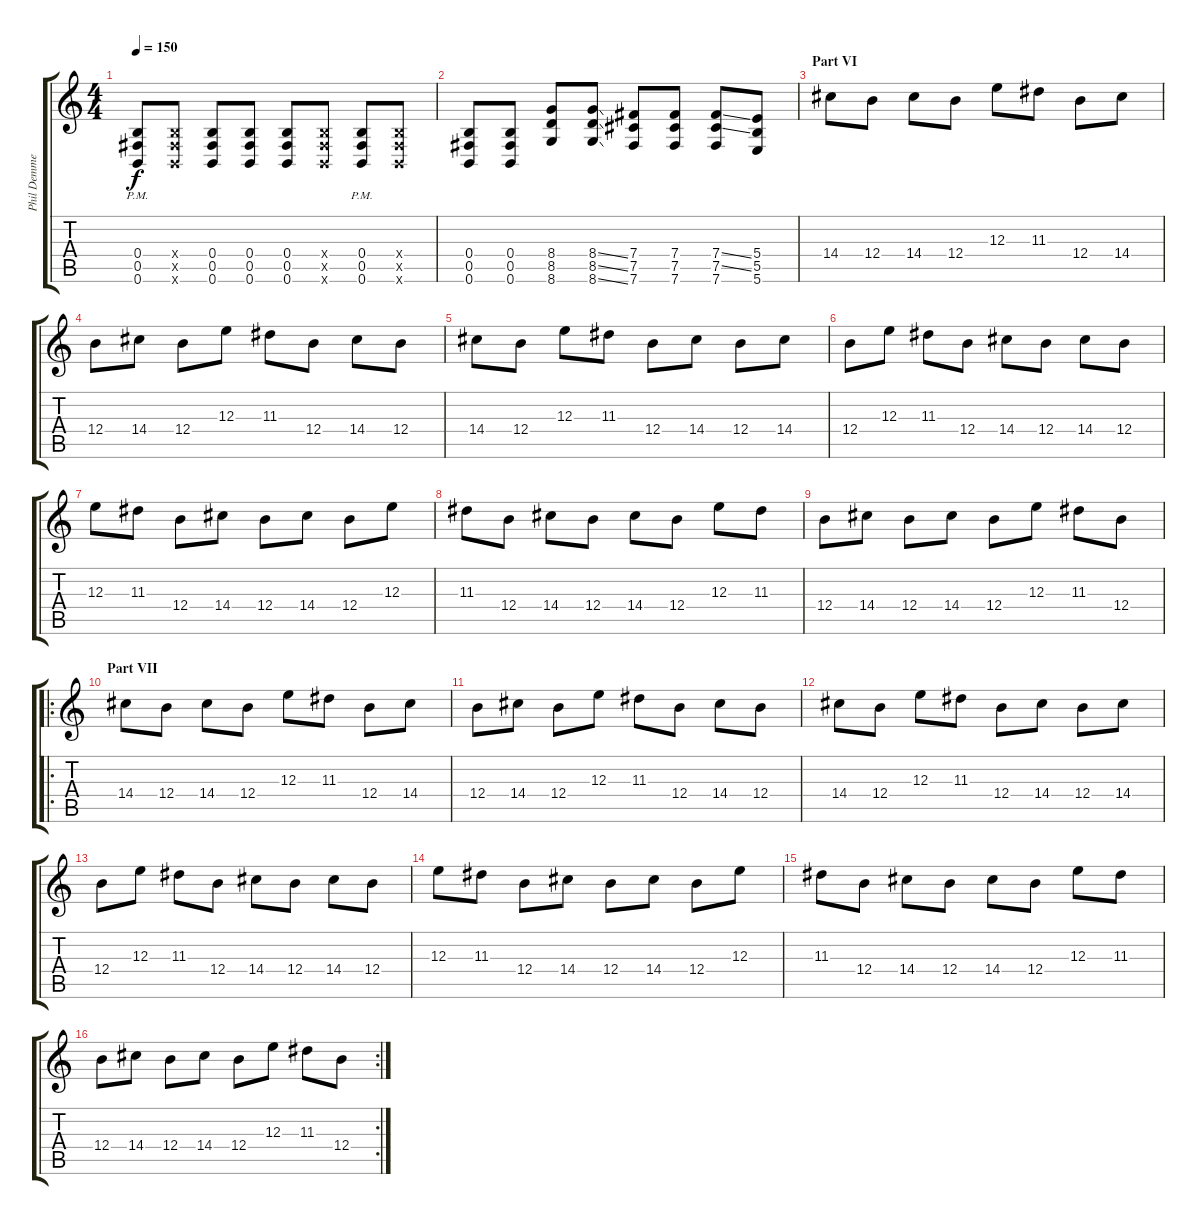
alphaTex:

\track ("Phil Demmel" "Phil Demme") {instrument distortionguitar}
\staff {score tabs}
\tuning (Db4 Ab3 E3 B2 Gb2 B1) {hide}
\ts (4 4)
\tempo 150
\clef g2
\ks c
(0.4{pm} 0.5{pm} 0.6{pm}).8{dy f} (0.4{x} 0.5{x} 0.6{x}).8 (0.4 0.5 0.6).8 (0.4 0.5 0.6).8 (0.4 0.5 0.6).8 (0.4{x} 0.5{x} 0.6{x}).8 (0.4{pm} 0.5{pm} 0.6{pm}).8 (0.4{x} 0.5{x} 0.6{x}).8 |
(0.4 0.5 0.6).8 (0.4 0.5 0.6).8 (8.4 8.5 8.6).8 (8.4{ss} 8.5{ss} 8.6{ss}).8 (7.4 7.5 7.6).8 (7.4 7.5 7.6).8 (7.4{ss} 7.5{ss} 7.6).8 (5.4 5.5 5.6).8 |
\section ("" "Part VI")
14.4.8 12.4.8 14.4.8 12.4.8 12.3.8 11.3.8 12.4.8 14.4.8 |
12.4.8 14.4.8 12.4.8 12.3.8 11.3.8 12.4.8 14.4.8 12.4.8 |
14.4.8 12.4.8 12.3.8 11.3.8 12.4.8 14.4.8 12.4.8 14.4.8 |
12.4.8 12.3.8 11.3.8 12.4.8 14.4.8 12.4.8 14.4.8 12.4.8 |
12.3.8 11.3.8 12.4.8 14.4.8 12.4.8 14.4.8 12.4.8 12.3.8 |
11.3.8 12.4.8 14.4.8 12.4.8 14.4.8 12.4.8 12.3.8 11.3.8 |
12.4.8 14.4.8 12.4.8 14.4.8 12.4.8 12.3.8 11.3.8 12.4.8 |
\ro
\section ("" "Part VII")
14.4.8 12.4.8 14.4.8 12.4.8 12.3.8 11.3.8 12.4.8 14.4.8 |
12.4.8 14.4.8 12.4.8 12.3.8 11.3.8 12.4.8 14.4.8 12.4.8 |
14.4.8 12.4.8 12.3.8 11.3.8 12.4.8 14.4.8 12.4.8 14.4.8 |
12.4.8 12.3.8 11.3.8 12.4.8 14.4.8 12.4.8 14.4.8 12.4.8 |
12.3.8 11.3.8 12.4.8 14.4.8 12.4.8 14.4.8 12.4.8 12.3.8 |
11.3.8 12.4.8 14.4.8 12.4.8 14.4.8 12.4.8 12.3.8 11.3.8 |
\rc 2
12.4.8 14.4.8 12.4.8 14.4.8 12.4.8 12.3.8 11.3.8 12.4.8
